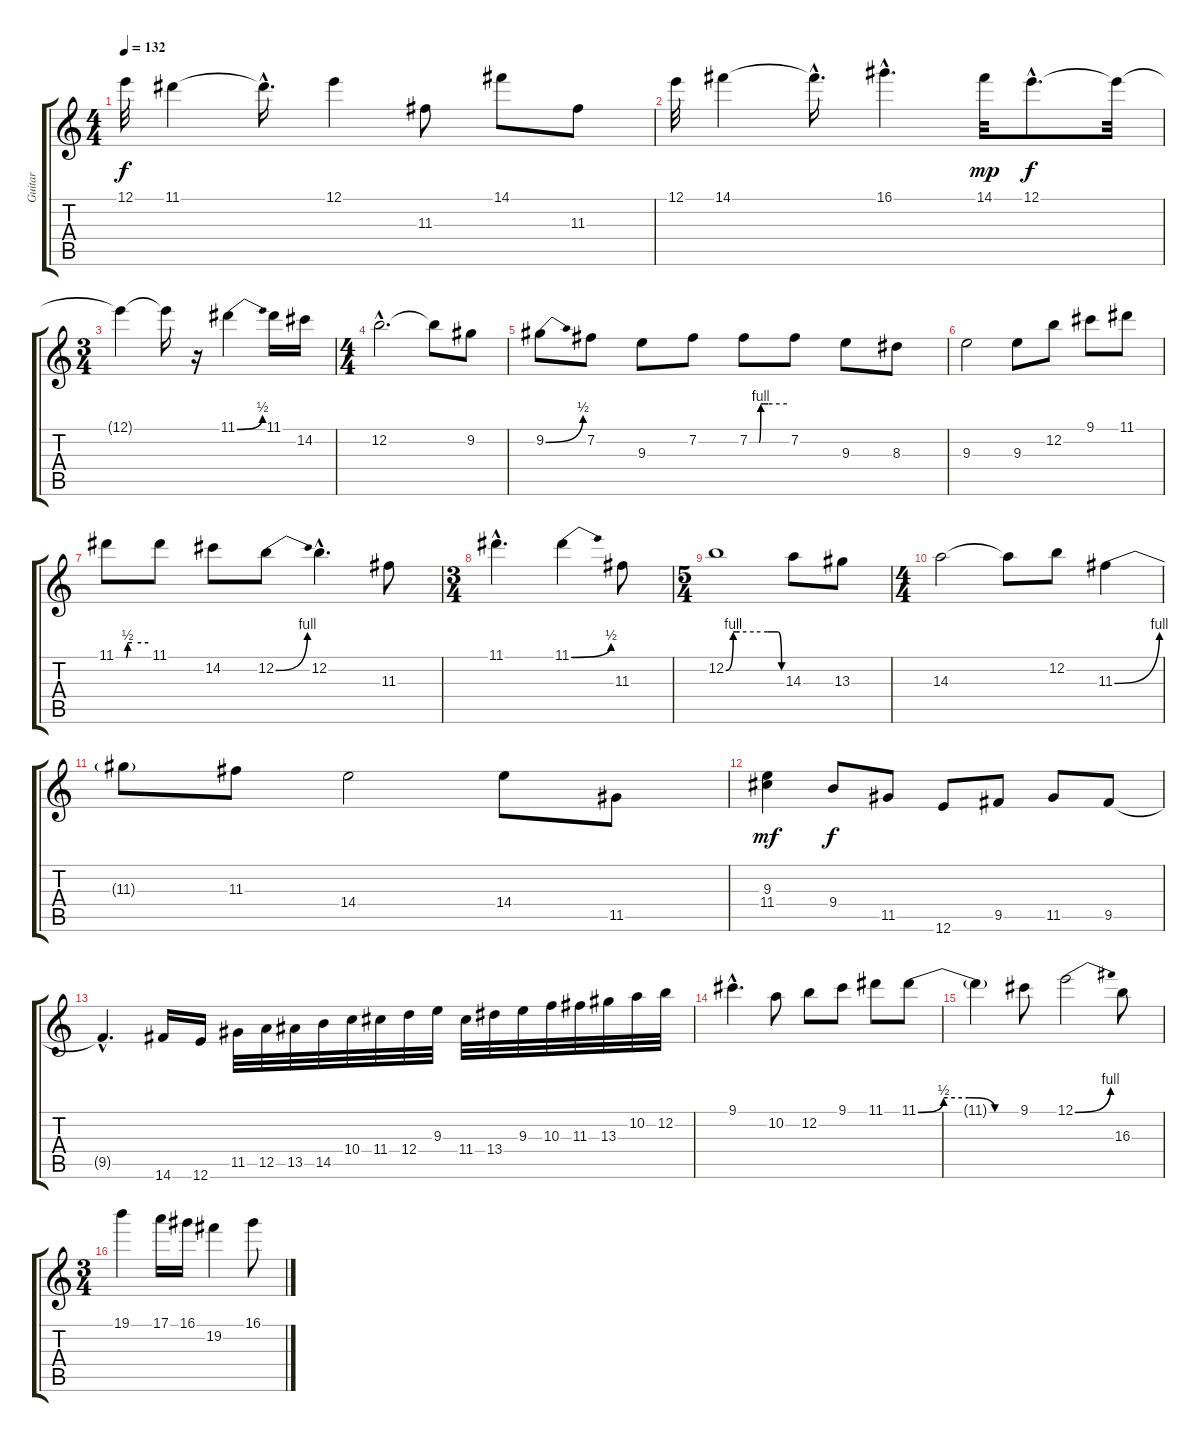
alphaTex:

\track ("Guitar" "Guitar") {instrument distortionguitar}
\staff {score tabs}
\tuning (E4 B3 G3 D3 A2 E2) {hide}
\ts (4 4)
\tempo 132
\clef g2
\ks c
12.1.32{dy f} 11.1.4 11.1{hac t}.16{d} 12.1.4 11.3.8 14.1.8 11.3.8 |
12.1.32 14.1.4 14.1{hac t}.16{d} 16.1{hac}.4{d} 14.1.32{dy mp} 12.1{hac}.8{d dy f} 12.1{t}.32 |
\ts (3 4)
12.1{t}.4 12.1{t}.16 r.16 11.1{be (bend 0 0 60 2)}.4 11.1.16 14.2.16 |
\ts (4 4)
12.2{hac}.2{d} 12.2{t}.8 9.2.8 |
9.2{be (bend 0 0 60 2)}.8 7.2.8 9.3.8 7.2.8 7.2{be (custom 0 0 15 0 18 4 22 4 30 4 60 4)}.8 7.2.8 9.3.8 8.3.8 |
9.3.2 9.3.8 12.2.8 9.1.8 11.1.8 |
11.1{be (custom 0 0 15 0 19 0 22 2 30 2 60 2)}.8 11.1.8 14.2.8 12.2{be (bend 0 0 60 4)}.8 12.2{hac}.4{d} 11.3.8 |
\ts (3 4)
11.1{hac}.4{d} 11.1{be (bend 0 0 60 2)}.4 11.3.8 |
\ts (5 4)
12.2{be (custom 0 0 8 4 15 4 30 4 45 4 52 4 56 4 60 0)}.1 14.3.8 13.3.8 |
\ts (4 4)
14.3.2 14.3{t}.8 12.2.8 11.3{be (bend 0 0 60 4)}.4 |
11.3{t}.8 11.3.8 14.4.2 14.4.8 11.5.8 |
(9.3 11.4).4{dy mf} 9.4.8{dy f} 11.5.8 12.6.8 9.5.8 11.5.8 9.5.8 |
9.5{hac t}.4{d} 14.6.16 12.6.16 11.5.32 12.5.32 13.5.32 14.5.32 10.4.32 11.4.32 12.4.32 9.3.32 11.4.32 13.4.32 9.3.32 10.3.32 11.3.32 13.3.32 10.2.32 12.2.32 |
9.1{hac}.4{d} 10.2.8 12.2.8 9.1.8 11.1.8 11.1{be (custom 0 0 15 2 30 2 45 0 60 0)}.8 |
11.1{t}.4 9.1.8 12.1{be (bend 0 0 60 4)}.2 16.3.8 |
\ts (3 4)
19.1.4 17.1.16 16.1.16 19.2.4 16.1.8
